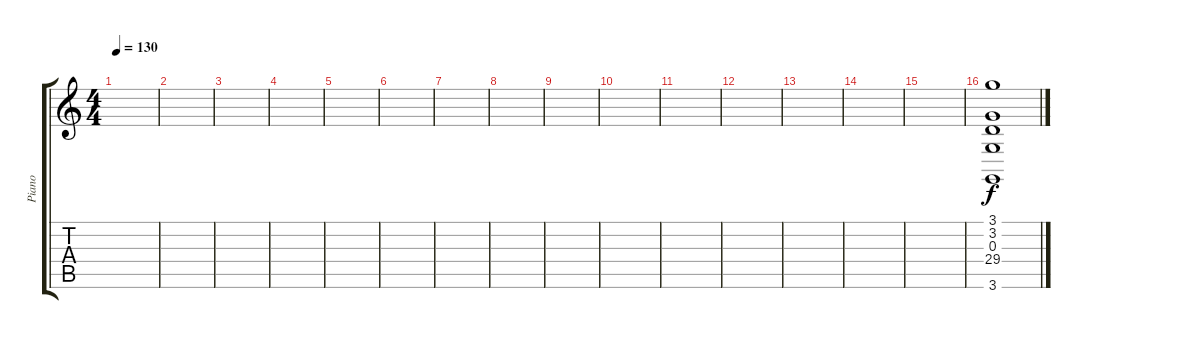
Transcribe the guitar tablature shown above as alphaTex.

\track ("Piano" "Piano") {instrument honkytonkpiano}
\staff {score tabs}
\tuning (E4 B3 G3 D3 A2 E2) {hide}
\ts (4 4)
\tempo 130
\clef g2
\ks c
|
|
|
|
|
|
|
|
|
|
|
|
|
|
|
(3.1 3.2 0.3 29.4 3.6).1
